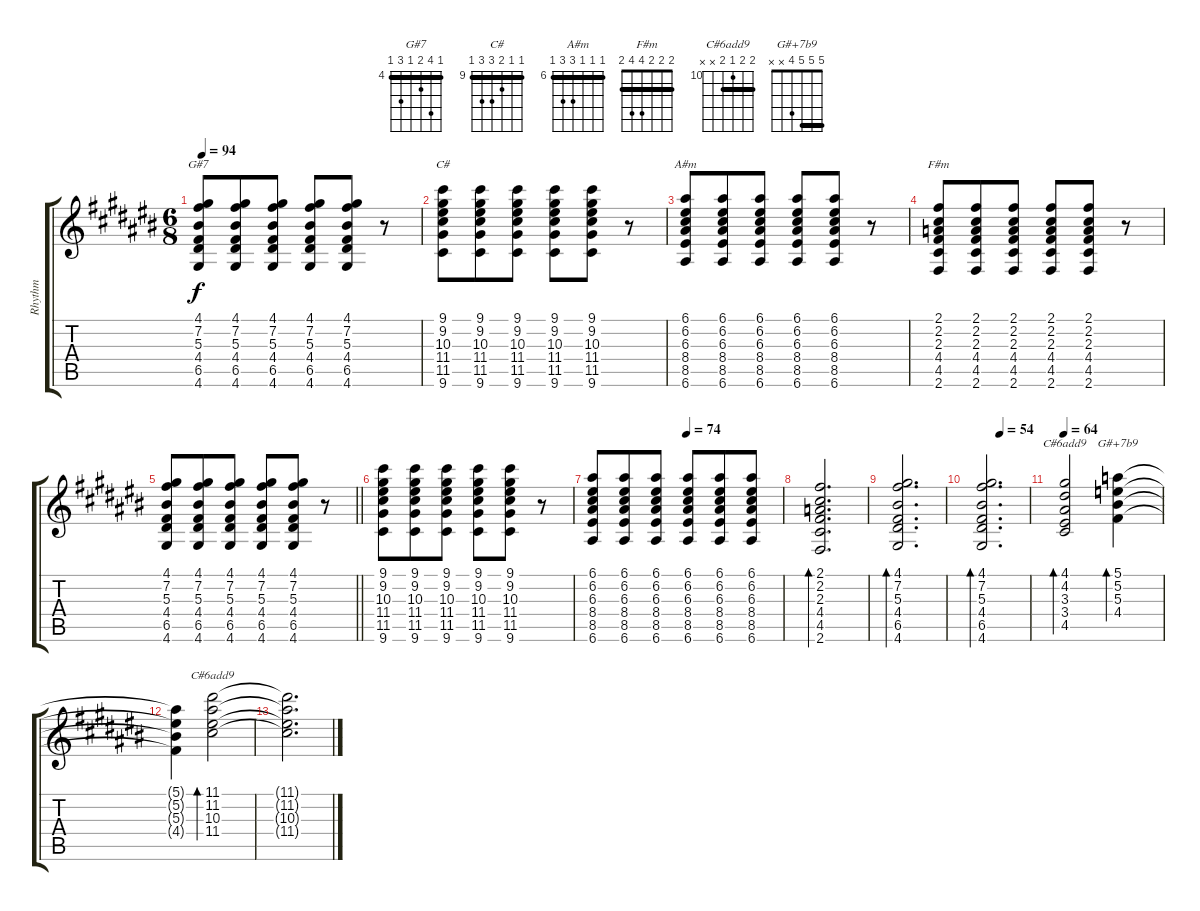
\track ("Rhythm" "Rhythm") {instrument acousticguitarnylon}
\staff {score tabs}
\tuning (E4 B3 G3 D3 A2 E2) {hide}
\chord ("G#7" 4 7 5 4 6 4) {firstfret 4 barre 4}
\chord ("C#" 9 9 10 11 11 9) {firstfret 9 barre 9}
\chord ("A#m" 6 6 6 8 8 6) {firstfret 6 barre 6}
\chord ("F#m" 2 2 2 4 4 2) {barre 2}
\chord ("C#6add9" 4 4 3 3 4 x) {barre (3 4)}
\chord ("G#+7b9" 5 5 5 4 x x) {barre 5}
\chord ("C#6add9" 11 11 10 11 x x) {firstfret 10 barre 11}
\ts (6 8)
\tempo 94
\clef g2
\ks c#
(4.1 7.2 5.3 4.4 6.5 4.6).8{ch "G#7" dy f} (4.1 7.2 5.3 4.4 6.5 4.6).8 (4.1 7.2 5.3 4.4 6.5 4.6).8 (4.1 7.2 5.3 4.4 6.5 4.6).8 (4.1 7.2 5.3 4.4 6.5 4.6).8 r.8 |
(9.1 9.2 10.3 11.4 11.5 9.6).8{ch "C#"} (9.1 9.2 10.3 11.4 11.5 9.6).8 (9.1 9.2 10.3 11.4 11.5 9.6).8 (9.1 9.2 10.3 11.4 11.5 9.6).8 (9.1 9.2 10.3 11.4 11.5 9.6).8 r.8 |
(6.1 6.2 6.3 8.4 8.5 6.6).8{ch "A#m"} (6.1 6.2 6.3 8.4 8.5 6.6).8 (6.1 6.2 6.3 8.4 8.5 6.6).8 (6.1 6.2 6.3 8.4 8.5 6.6).8 (6.1 6.2 6.3 8.4 8.5 6.6).8 r.8 |
(2.1 2.2 2.3 4.4 4.5 2.6).8{ch "F#m"} (2.1 2.2 2.3 4.4 4.5 2.6).8 (2.1 2.2 2.3 4.4 4.5 2.6).8 (2.1 2.2 2.3 4.4 4.5 2.6).8 (2.1 2.2 2.3 4.4 4.5 2.6).8 r.8 |
\barLineRight lightlight
(4.1 7.2 5.3 4.4 6.5 4.6).8 (4.1 7.2 5.3 4.4 6.5 4.6).8 (4.1 7.2 5.3 4.4 6.5 4.6).8 (4.1 7.2 5.3 4.4 6.5 4.6).8 (4.1 7.2 5.3 4.4 6.5 4.6).8 r.8 |
(9.1 9.2 10.3 11.4 11.5 9.6).8 (9.1 9.2 10.3 11.4 11.5 9.6).8 (9.1 9.2 10.3 11.4 11.5 9.6).8 (9.1 9.2 10.3 11.4 11.5 9.6).8 (9.1 9.2 10.3 11.4 11.5 9.6).8 r.8 |
\tempo (74 0.5)
(6.1 6.2 6.3 8.4 8.5 6.6).8 (6.1 6.2 6.3 8.4 8.5 6.6).8 (6.1 6.2 6.3 8.4 8.5 6.6).8 (6.1 6.2 6.3 8.4 8.5 6.6).8 (6.1 6.2 6.3 8.4 8.5 6.6).8 (6.1 6.2 6.3 8.4 8.5 6.6).8 |
(2.1 2.2 2.3 4.4 4.5 2.6).2{d bd 240} |
(4.1 7.2 5.3 4.4 6.5 4.6).2{d bd 240} |
\tempo (54 0.3333333333333333)
(4.1 7.2 5.3 4.4 6.5 4.6).2{d bd 240} |
\tempo 64
(4.1 4.2 3.3 3.4 4.5).2{bd 240 ch "C#6add9"} (5.1 5.2 5.3 4.4).4{bd 240 ch "G#+7b9"} |
(5.1{t} 5.2{t} 5.3{t} 4.4{t}).4 (11.1 11.2 10.3 11.4).2{bd 240 ch "C#6add9"} |
(11.1{t} 11.2{t} 10.3{t} 11.4{t}).2{d}
